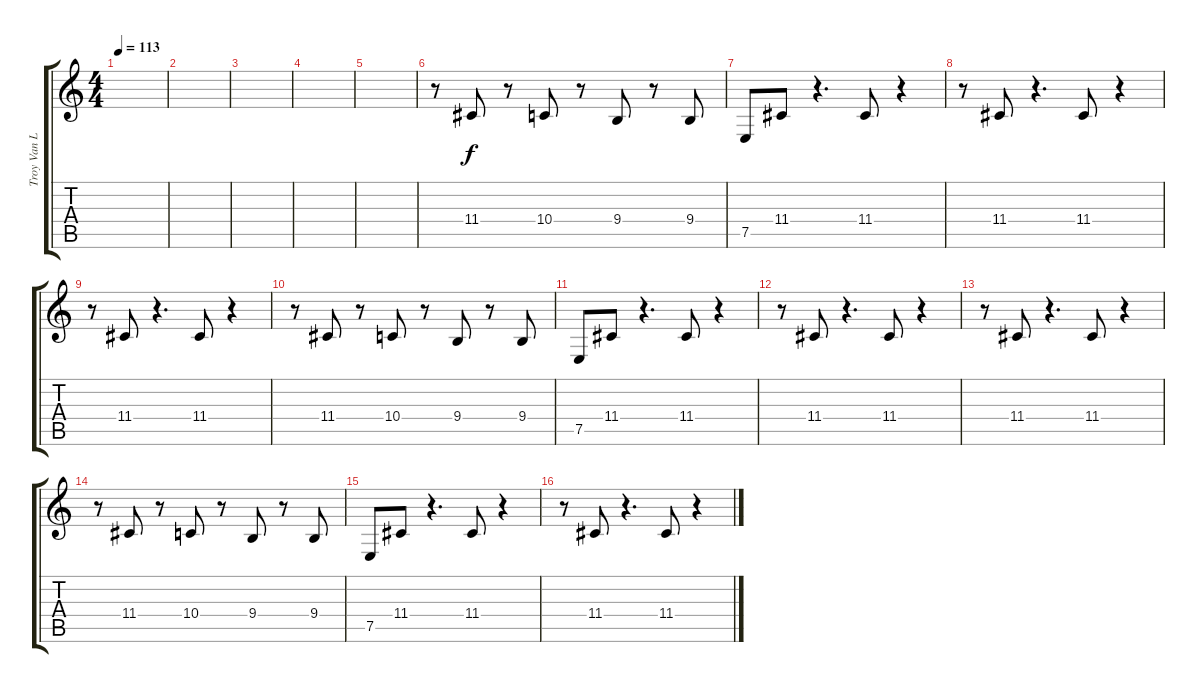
\track ("Troy Van Leeuwen (Keyboard)" "Troy Van L") {instrument electricgrandpiano}
\staff {score tabs}
\tuning (E4 B3 G3 D3 A2 E2) {hide}
\ts (4 4)
\tempo 113
\clef g2
\ks c
|
|
|
|
|
r.8 11.4.8 r.8 10.4.8 r.8 9.4.8 r.8 9.4.8 |
7.5.8 11.4.8 r.4{d} 11.4.8 r.4 |
r.8 11.4.8 r.4{d} 11.4.8 r.4 |
r.8 11.4.8 r.4{d} 11.4.8 r.4 |
r.8 11.4.8 r.8 10.4.8 r.8 9.4.8 r.8 9.4.8 |
7.5.8 11.4.8 r.4{d} 11.4.8 r.4 |
r.8 11.4.8 r.4{d} 11.4.8 r.4 |
r.8 11.4.8 r.4{d} 11.4.8 r.4 |
r.8 11.4.8 r.8 10.4.8 r.8 9.4.8 r.8 9.4.8 |
7.5.8 11.4.8 r.4{d} 11.4.8 r.4 |
r.8 11.4.8 r.4{d} 11.4.8 r.4
